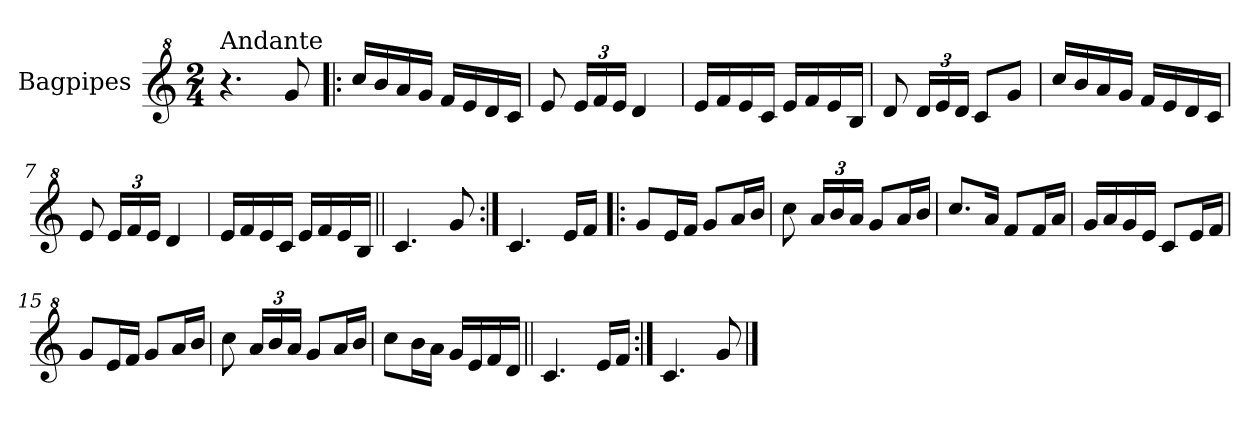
**kern
*part1
*staff1
*I"Bagpipes
*I'Bag
*clefG^2
*k[]
*C:
*M2/4
=1
!LO:TX:a:t=Andante
4.r
8gg/
=2!|:
16ccc/LL
16bb/
16aa/
16gg/JJ
16ff/LL
16ee/
16dd/
16cc/JJ
=3
8ee/
*Xbrackettup
24ee/LL
24ff/
24ee/JJ
4dd/
=4
16ee/LL
16ff/
16ee/
16cc/JJ
16ee/LL
16ff/
16ee/
16b/JJ
=5
8dd/
24dd/LL
24ee/
24dd/JJ
8cc/L
8gg/J
=6
16ccc/LL
16bb/
16aa/
16gg/JJ
16ff/LL
16ee/
16dd/
16cc/JJ
!!LO:LB:g=z
=7
8ee/
24ee/LL
24ff/
24ee/JJ
4dd/
=8
16ee/LL
16ff/
16ee/
16cc/JJ
16ee/LL
16ff/
16ee/
16b/JJ
=9||
4.cc/
8gg/
=10:|!
4.cc/
16ee/LL
16ff/JJ
=11!|:
8gg/L
16ee/L
16ff/JJ
8gg/L
16aa/L
16bb/JJ
=12
8ccc\
24aa/LL
24bb/
24aa/JJ
8gg/L
16aa/L
16bb/JJ
=13
8.ccc/L
16aa/Jk
8ff/L
16ff/L
16aa/JJ
!!LO:LB:g=z
=14
16gg/LL
16aa/
16gg/
16ee/JJ
8cc/L
16ee/L
16ff/JJ
=15
8gg/L
16ee/L
16ff/JJ
8gg/L
16aa/L
16bb/JJ
=16
8ccc\
24aa/LL
24bb/
24aa/JJ
8gg/L
16aa/L
16bb/JJ
=17
8ccc\L
16bb\L
16aa\JJ
16gg/LL
16ee/
16ff/
16dd/JJ
=18||
4.cc/
16ee/LL
16ff/JJ
=19:|!
4.cc/
8gg/
==
*-
